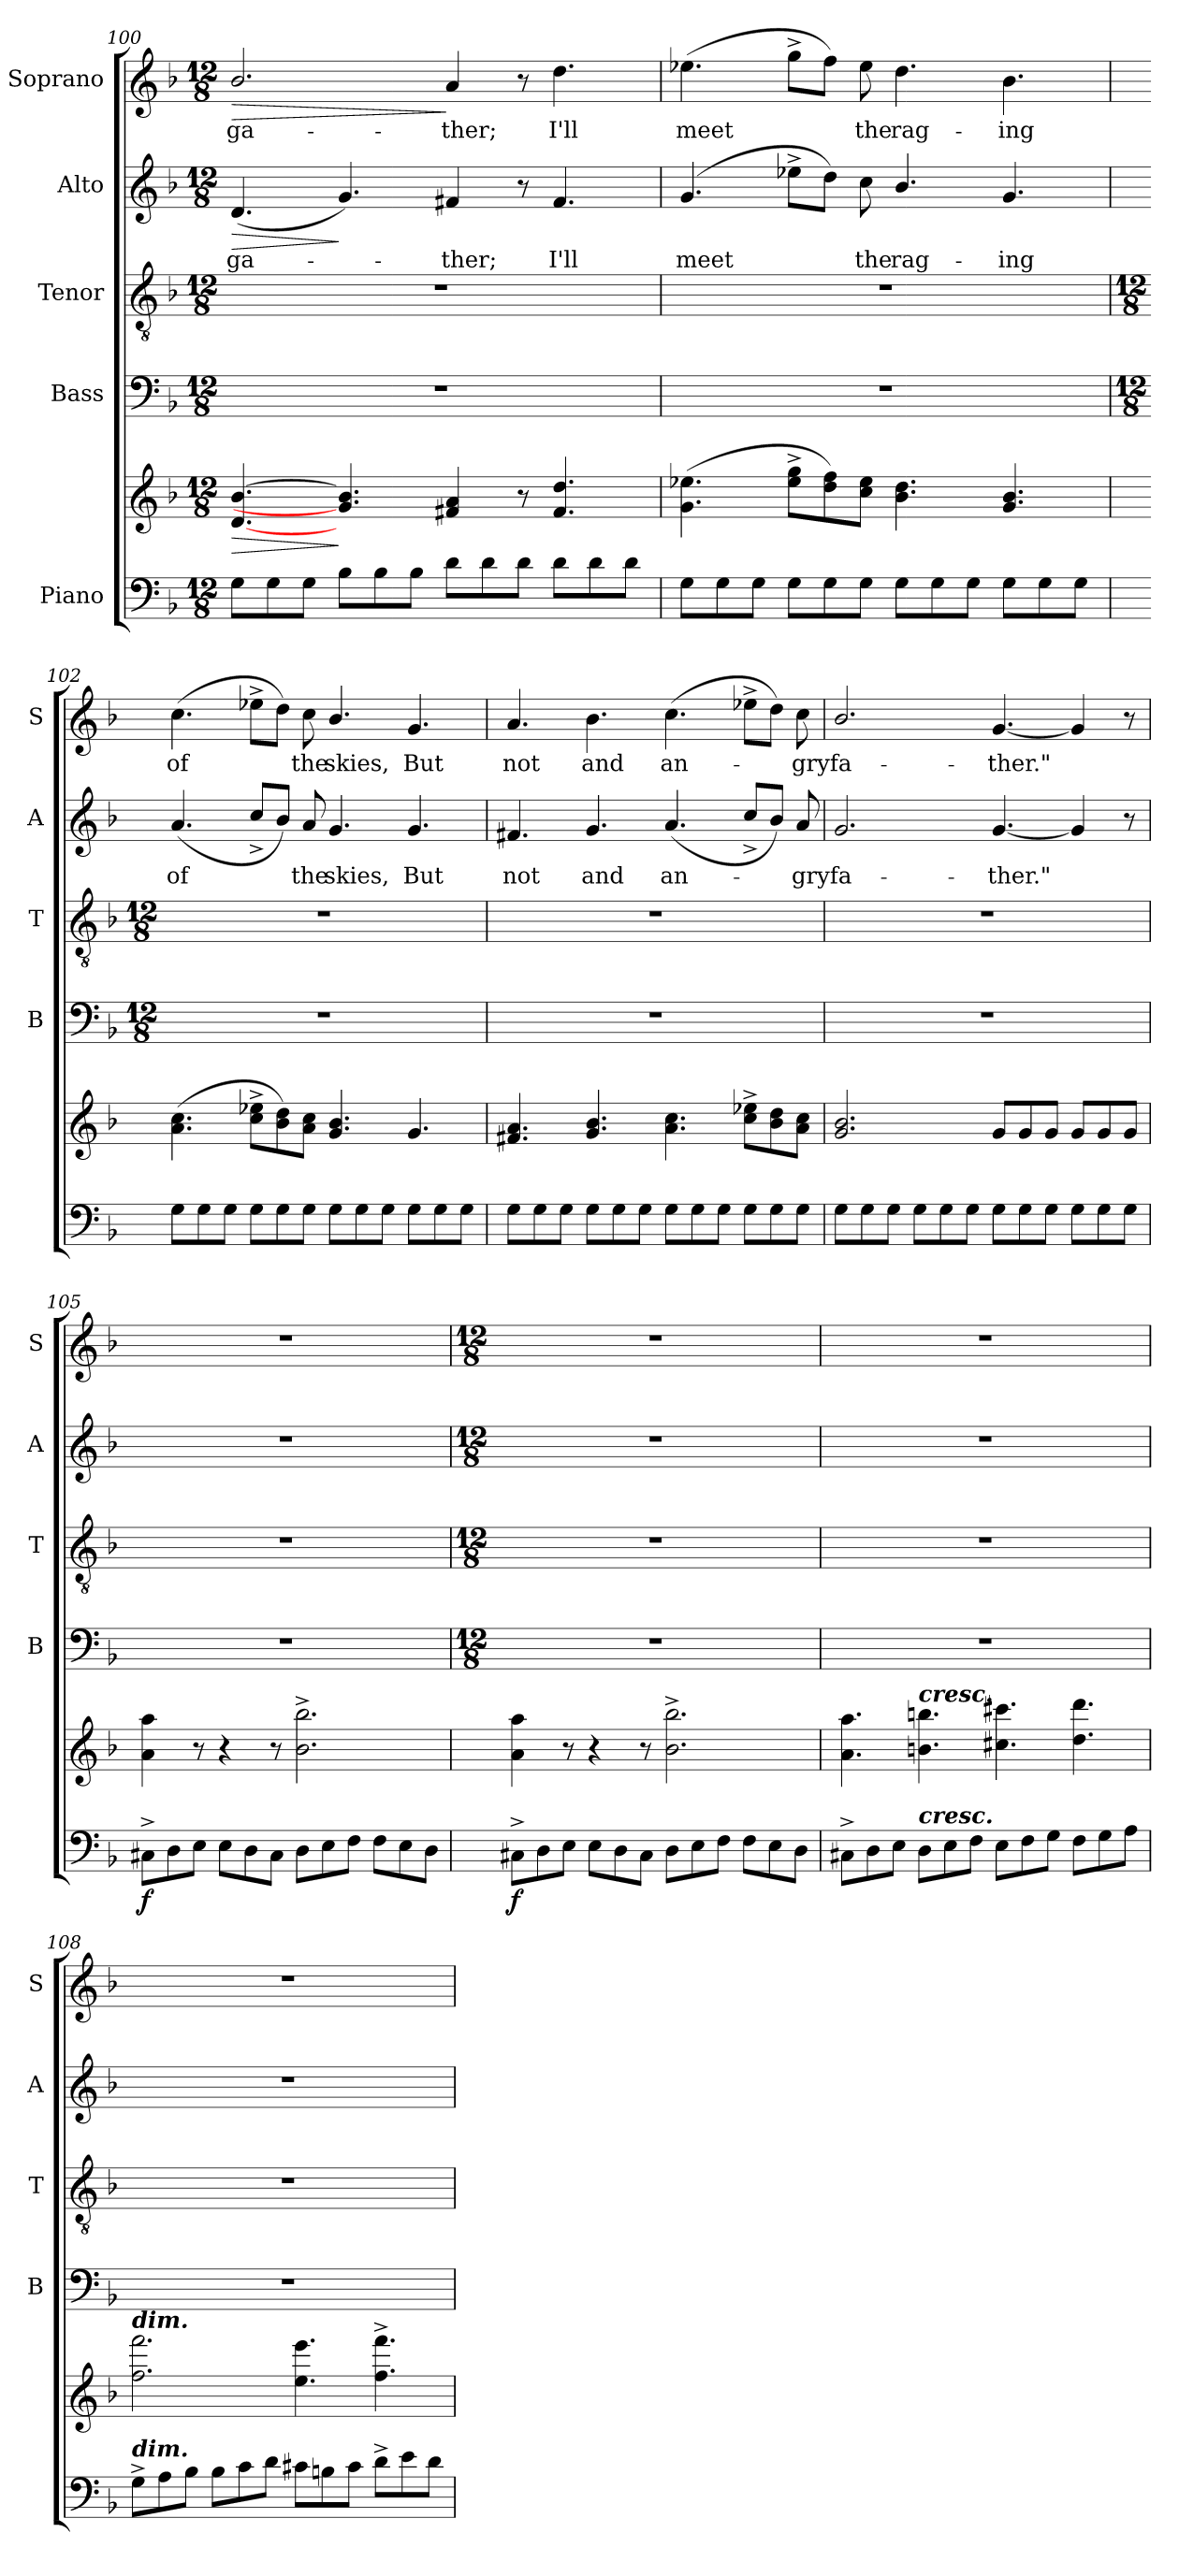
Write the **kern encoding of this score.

**kern	**kern	**dynam	**kern	**kern	**kern	**text	**dynam	**kern	**text	**dynam
*part5	*part5	*part5	*part4	*part3	*part2	*part2	*part2	*part1	*part1	*part1
*staff6	*staff5	*staff5/6	*staff4	*staff3	*staff2	*staff2	*staff2	*staff1	*staff1	*staff1
*I"Piano	*	*	*I"Bass	*I"Tenor	*I"Alto	*	*	*I"Soprano	*	*
*	*	*	*I'B	*I'T	*I'A	*	*	*I'S	*	*
*clefF4	*clefG2	*	*clefF4	*clefGv2	*clefG2	*	*	*clefG2	*	*
*k[b-]	*k[b-]	*	*k[b-]	*k[b-]	*k[b-]	*	*	*k[b-]	*	*
*F:	*F:	*	*F:	*F:	*F:	*	*	*F:	*	*
*M12/8	*M12/8	*	*M12/8	*M12/8	*M12/8	*	*	*M12/8	*	*
=100	=100	=100	=100	=100	=100	=100	=100	=100	=100	=100
!	!	!LO:HP:b	!	!	!	!LO:LY:b	!LO:HP:b	!	!LO:LY:b	!LO:HP:b
8GL	[4.d/ [4.b-/	>	1.r	1.r	(<4.d/	ga-	>	2.b-/	ga-	>
8G	.	.	.	.	.	.	.	.	.	.
8GJ	.	.	.	.	.	.	.	.	.	.
8B-L	4.g] 4.b-]	]	.	.	4.g)	.	]	.	.	.
8B-	.	.	.	.	.	.	.	.	.	.
8B-J	.	.	.	.	.	.	.	.	.	.
!	!	!	!	!	!	!LO:LY:b	!	!	!LO:LY:b	!
8dL	4f#X 4a	.	.	.	4f#X	ther;	.	4a	-ther;	]
8d	.	.	.	.	.	.	.	.	.	.
8dJ	8r	.	.	.	8r	.	.	8r	.	.
!	!	!	!	!	!	!LO:LY:b	!	!	!LO:LY:b	!
8dL	4.f# 4.dd	.	.	.	4.f#	I'll	.	4.dd	I'll	.
8d	.	.	.	.	.	.	.	.	.	.
8dJ	.	.	.	.	.	.	.	.	.	.
=101	=101	=101	=101	=101	=101	=101	=101	=101	=101	=101
!	!	!	!	!	!	!LO:LY:b	!	!	!LO:LY:b	!
8GL	(>4.g 4.ee-X	.	1.r	1.r	(>4.g	meet	.	(>4.ee-X	meet	.
8G	.	.	.	.	.	.	.	.	.	.
8GJ	.	.	.	.	.	.	.	.	.	.
8GL	8ee-^ 8gg^L	.	.	.	8ee-X^L	.	.	8gg^L	.	.
8G	8dd 8ff)	.	.	.	8ddJ)	.	.	8ffJ)	.	.
!	!	!	!	!	!	!LO:LY:b	!	!	!LO:LY:b	!
8GJ	8cc 8ee-J	.	.	.	8cc	the	.	8ee-	the	.
!	!	!	!	!	!	!LO:LY:b	!	!	!LO:LY:b	!
8GL	4.b- 4.dd	.	.	.	4.b-/	rag-	.	4.dd	rag-	.
8G	.	.	.	.	.	.	.	.	.	.
8GJ	.	.	.	.	.	.	.	.	.	.
!	!	!	!	!	!	!LO:LY:b	!	!	!LO:LY:b	!
8GL	4.g 4.b-	.	.	.	4.g	-ing	.	4.b-	-ing	.
8G	.	.	.	.	.	.	.	.	.	.
8GJ	.	.	.	.	.	.	.	.	.	.
!!LO:LB:g=z
=102	=102	=102	=102	=102	=102	=102	=102	=102	=102	=102
*	*	*	*M12/8	*M12/8	*	*	*	*	*	*
!	!	!	!	!	!	!LO:LY:b	!	!	!LO:LY:b	!
8GL	(>4.a 4.cc	.	1.r	1.r	(>4.a	of	.	(>4.cc	of	.
8G	.	.	.	.	.	.	.	.	.	.
8GJ	.	.	.	.	.	.	.	.	.	.
8GL	8cc^ 8ee-X^L	.	.	.	8cc^L	.	.	8ee-X^L	.	.
8G	8b- 8dd)	.	.	.	8b-/J)	.	.	8ddJ)	.	.
!	!	!	!	!	!	!LO:LY:b	!	!	!LO:LY:b	!
8GJ	8a 8ccJ	.	.	.	8a	the	.	8cc	the	.
!	!	!	!	!	!	!LO:LY:b	!	!	!LO:LY:b	!
8GL	4.g/ 4.b-/	.	.	.	4.g/	skies,	.	4.b-/	skies,	.
8G	.	.	.	.	.	.	.	.	.	.
8GJ	.	.	.	.	.	.	.	.	.	.
!	!	!	!	!	!	!LO:LY:b	!	!	!LO:LY:b	!
8GL	4.g	.	.	.	4.g	But	.	4.g	But	.
8G	.	.	.	.	.	.	.	.	.	.
8GJ	.	.	.	.	.	.	.	.	.	.
=103	=103	=103	=103	=103	=103	=103	=103	=103	=103	=103
!	!	!	!	!	!	!LO:LY:b	!	!	!LO:LY:b	!
8GL	4.f#X 4.a	.	1.r	1.r	4.f#X	not	.	4.a	not	.
8G	.	.	.	.	.	.	.	.	.	.
8GJ	.	.	.	.	.	.	.	.	.	.
!	!	!	!	!	!	!LO:LY:b	!	!	!LO:LY:b	!
8GL	4.g 4.b-	.	.	.	4.g	and	.	4.b-	and	.
8G	.	.	.	.	.	.	.	.	.	.
8GJ	.	.	.	.	.	.	.	.	.	.
!	!	!	!	!	!	!LO:LY:b	!	!	!LO:LY:b	!
8GL	4.a 4.cc	.	.	.	(>4.a	an-	.	(>4.cc	an-	.
8G	.	.	.	.	.	.	.	.	.	.
8GJ	.	.	.	.	.	.	.	.	.	.
8GL	8cc^ 8ee-X^L	.	.	.	8cc^L	.	.	8ee-X^L	.	.
8G	8b- 8dd	.	.	.	8b-/J)	.	.	8ddJ)	.	.
!	!	!	!	!	!	!LO:LY:b	!	!	!LO:LY:b	!
8GJ	8a 8ccJ	.	.	.	8a	gry	.	8cc	gry	.
=104	=104	=104	=104	=104	=104	=104	=104	=104	=104	=104
!	!	!	!	!	!	!LO:LY:b	!	!	!LO:LY:b	!
8GL	2.g/ 2.b-/	.	1.r	1.r	2.g/	fa-	.	2.b-/	fa-	.
8G	.	.	.	.	.	.	.	.	.	.
8GJ	.	.	.	.	.	.	.	.	.	.
8GL	.	.	.	.	.	.	.	.	.	.
8G	.	.	.	.	.	.	.	.	.	.
8GJ	.	.	.	.	.	.	.	.	.	.
!	!	!	!	!	!	!LO:LY:b	!	!	!LO:LY:b	!
8GL	8gL	.	.	.	[4.g	-ther."	.	[4.g	-ther."	.
8G	8g	.	.	.	.	.	.	.	.	.
8GJ	8gJ	.	.	.	.	.	.	.	.	.
8GL	8gL	.	.	.	4g]	.	.	4g]	.	.
8G	8g	.	.	.	.	.	.	.	.	.
8GJ	8gJ	.	.	.	8r	.	.	8r	.	.
=105	=105	=105	=105	=105	=105	=105	=105	=105	=105	=105
!	!	!LO:DY:b=2	!	!	!LO:N:vis=1	!	!	!LO:N:vis=1	!	!
8C#X^L	4a 4aa	f	1.r	1.r	1.r	.	.	1.r	.	.
8D	.	.	.	.	.	.	.	.	.	.
8EJ	8r	.	.	.	.	.	.	.	.	.
8EL	4r	.	.	.	.	.	.	.	.	.
8D	.	.	.	.	.	.	.	.	.	.
8C#J	8r	.	.	.	.	.	.	.	.	.
8DL	2.b-^ 2.bb-^	.	.	.	.	.	.	.	.	.
8E	.	.	.	.	.	.	.	.	.	.
8FJ	.	.	.	.	.	.	.	.	.	.
8FL	.	.	.	.	.	.	.	.	.	.
8E	.	.	.	.	.	.	.	.	.	.
8DJ	.	.	.	.	.	.	.	.	.	.
!!LO:LB:g=z
=106	=106	=106	=106	=106	=106	=106	=106	=106	=106	=106
*	*	*	*M12/8	*M12/8	*M12/8	*	*	*M12/8	*	*
!	!	!LO:DY:b=2	!	!	!	!	!	!	!	!
8C#X^L	4a 4aa	f	1.r	1.r	1.r	.	.	1.r	.	.
8D	.	.	.	.	.	.	.	.	.	.
8EJ	8r	.	.	.	.	.	.	.	.	.
8EL	4r	.	.	.	.	.	.	.	.	.
8D	.	.	.	.	.	.	.	.	.	.
8C#J	8r	.	.	.	.	.	.	.	.	.
8DL	2.b-^ 2.bb-^	.	.	.	.	.	.	.	.	.
8E	.	.	.	.	.	.	.	.	.	.
8FJ	.	.	.	.	.	.	.	.	.	.
8FL	.	.	.	.	.	.	.	.	.	.
8E	.	.	.	.	.	.	.	.	.	.
8DJ	.	.	.	.	.	.	.	.	.	.
=107	=107	=107	=107	=107	=107	=107	=107	=107	=107	=107
8C#X^L	4.a 4.aa	.	1.r	1.r	1.r	.	.	1.r	.	.
8D	.	.	.	.	.	.	.	.	.	.
8EJ	.	.	.	.	.	.	.	.	.	.
!	!LO:TX:a:Bi:t=cresc.	!	!	!	!	!	!	!	!	!
!LO:TX:a:Bi:t=cresc.	!	!	!	!	!	!	!	!	!	!
8DL	4.bn 4.bbn	.	.	.	.	.	.	.	.	.
8E	.	.	.	.	.	.	.	.	.	.
8FJ	.	.	.	.	.	.	.	.	.	.
8EL	4.cc#X 4.ccc#X	.	.	.	.	.	.	.	.	.
8F	.	.	.	.	.	.	.	.	.	.
8GJ	.	.	.	.	.	.	.	.	.	.
8FL	4.dd 4.ddd	.	.	.	.	.	.	.	.	.
8G	.	.	.	.	.	.	.	.	.	.
8AJ	.	.	.	.	.	.	.	.	.	.
=108	=108	=108	=108	=108	=108	=108	=108	=108	=108	=108
!	!LO:TX:a:Bi:t=dim.	!	!	!	!	!	!	!	!	!
!LO:TX:a:Bi:t=dim.	!	!	!	!	!	!	!	!	!	!
8G^L	2.ff 2.fff	.	1.r	1.r	1.r	.	.	1.r	.	.
8A	.	.	.	.	.	.	.	.	.	.
8B-J	.	.	.	.	.	.	.	.	.	.
8B-L	.	.	.	.	.	.	.	.	.	.
8c	.	.	.	.	.	.	.	.	.	.
8dJ	.	.	.	.	.	.	.	.	.	.
8c#XL	4.ee 4.eee	.	.	.	.	.	.	.	.	.
8Bn	.	.	.	.	.	.	.	.	.	.
8c#J	.	.	.	.	.	.	.	.	.	.
8d^L	4.ff^ 4.fff^	.	.	.	.	.	.	.	.	.
8e	.	.	.	.	.	.	.	.	.	.
8dJ	.	.	.	.	.	.	.	.	.	.
=	=	=	=	=	=	=	=	=	=	=
*-	*-	*-	*-	*-	*-	*-	*-	*-	*-	*-
